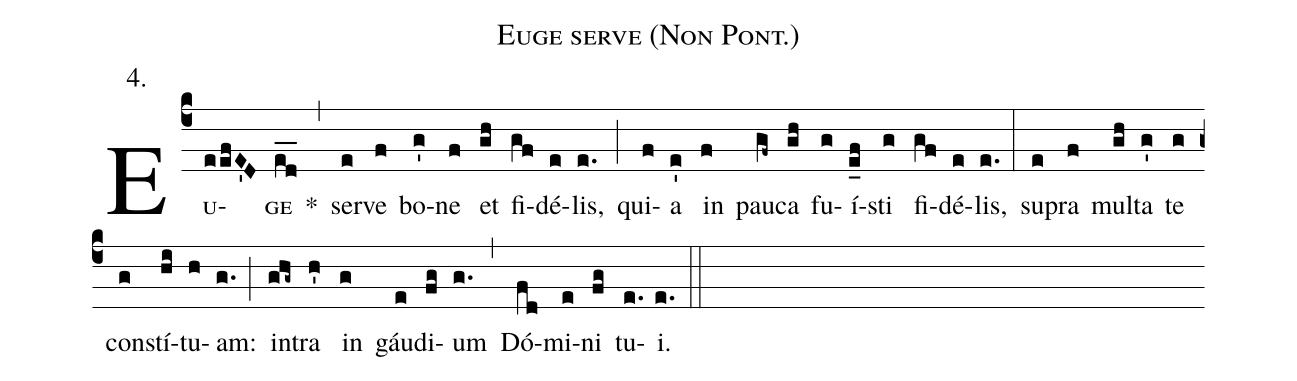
name:Euge serve (Non Pont.);
office-part:Antiphona;
mode:4;
annotation: 4.;
%%
(c4) E<sc>u(eefE'D)ge</sc>(ed__) *(,) ser(e)ve(f) bo(g')ne(f) et(gh) fi(gf)dé(e)lis,(e.) (;) qui(f)a(e') in(f) pau(gf~)ca(gh) fu(g)í(e_f)sti(g) fi(gf)dé(e)lis,(e.) (:) su(e)pra(f) mul(gh)ta(g') te(g) con(g)stí(hi)tu(h)am:(g.) (;) in(ghg~)tra(h') in(g) gáu(e)di(fg)um(g.) (,) Dó(fd)mi(e)ni(fg) tu(e.)i.(e.) (::)
